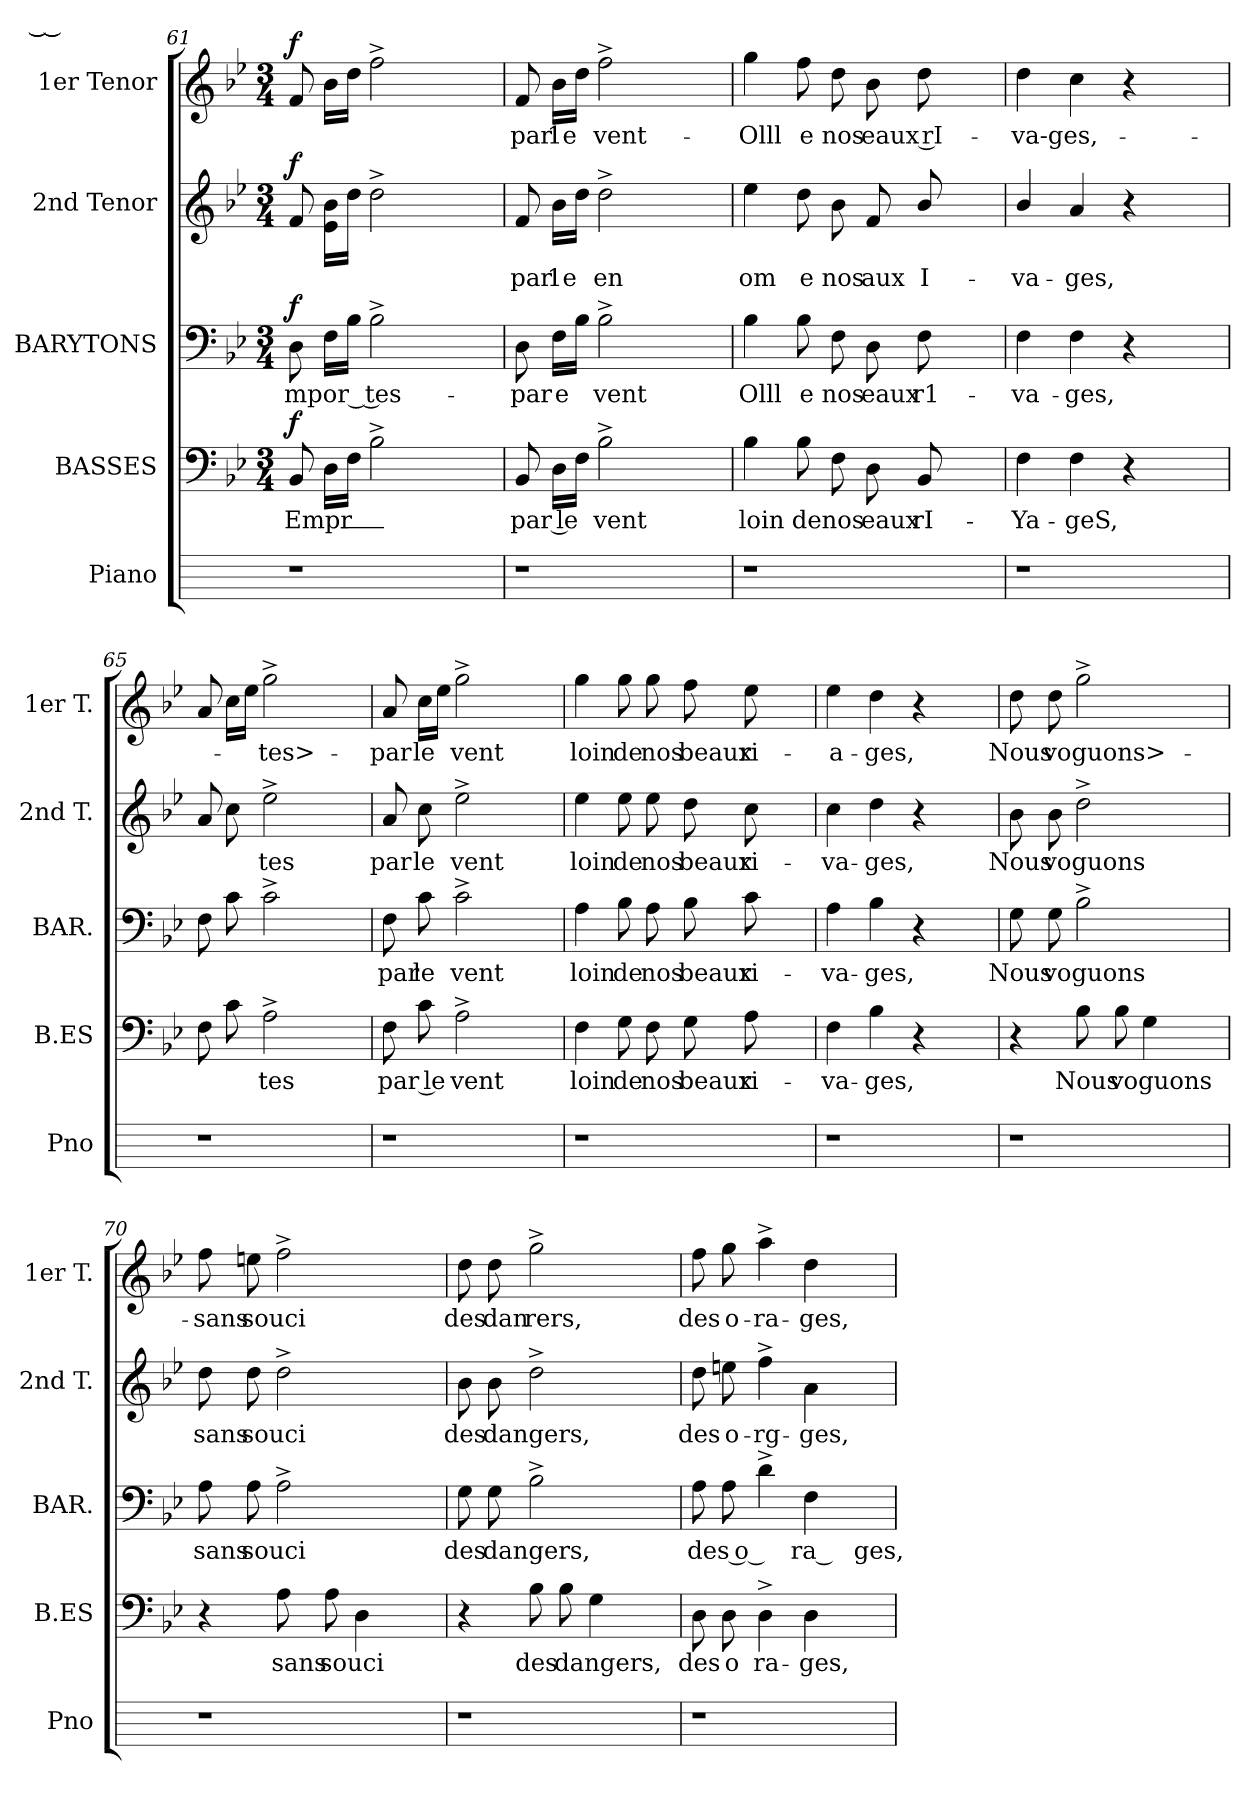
**kern	**kern	**text	**dynam	**kern	**text	**dynam	**kern	**text	**dynam	**kern	**text	**dynam
*part5	*part4	*part4	*part4	*part3	*part3	*part3	*part2	*part2	*part2	*part1	*part1	*part1
*staff5	*staff4	*staff4	*staff4	*staff3	*staff3	*staff3	*staff2	*staff2	*staff2	*staff1	*staff1	*staff1
*I"Piano	*I"BASSES	*	*	*I"BARYTONS	*	*	*I"2nd Tenor	*	*	*I"1er Tenor	*	*
*I'Pno	*I'B.ES	*	*	*I'BAR.	*	*	*I'2nd T.	*	*	*I'1er T.	*	*
!!LO:LB:g=z
*	*clefF4	*	*	*clefF4	*	*	*clefG2	*	*	*clefG2	*	*
*	*k[b-e-]	*	*	*k[b-e-]	*	*	*k[b-e-]	*	*	*k[b-e-]	*	*
*	*M3/4	*	*	*M3/4	*	*	*M3/4	*	*	*M3/4	*	*
=61	=61	=61	=61	=61	=61	=61	=61	=61	=61	=61	=61	=61
!LO:N:vis=1	!	!	!LO:DY:a	!	!	!LO:DY:a	!	!	!LO:DY:a	!	!	!LO:DY:a
1r	8BB-/	Empr_	f	8D\	mpor_ tes-	f	8f/	.	f	8f/	.	f
.	16D\LL	.	.	16F\LL	.	.	16e-\ 16b-\LL	.	.	16b-\LL	.	.
.	16F\JJ	.	.	16B-\JJ	.	.	16dd\JJ	.	.	16dd\JJ	.	.
.	2B-^\	.	.	2B-^\	.	.	2dd^\	.	.	2ff^\	.	.
.	4ryy	.	.	4ryy	.	.	4ryy	.	.	4ryy	.	.
=62	=62	=62	=62	=62	=62	=62	=62	=62	=62	=62	=62	=62
!LO:N:vis=1	!	!	!	!	!	!	!	!	!	!	!	!
1r	8BB-/	par le	.	8D\	-par	.	8f/	par	.	8f/	par	.
.	16D\LL	.	.	16F\LL	e	.	16b-\LL	1e	.	16b-\LL	1e	.
.	16F\JJ	.	.	16B-\JJ	.	.	16dd\JJ	.	.	16dd\JJ	.	.
.	2B-^\	vent	.	2B-^\	vent	.	2dd^\	en	.	2ff^\	vent-	.
.	4ryy	.	.	4ryy	.	.	4ryy	.	.	4ryy	.	.
=63	=63	=63	=63	=63	=63	=63	=63	=63	=63	=63	=63	=63
!LO:N:vis=1	!	!	!	!	!	!	!	!	!	!	!	!
1r	4B-\	loin	.	4B-\	Olll	.	4ee-\	om	.	4gg\	-Olll	.
.	8B-\	de	.	8B-\	e	.	8dd\	e	.	8ff\	e	.
.	8F\	nos	.	8F\	nos	.	8b-\	nos	.	8dd\	nos	.
.	8D\	eaux	.	8D\	eaux	.	8f/	aux	.	8b-\	eaux rI-	.
.	8BB-/	rI-	.	8F\	r1-	.	8b-/	I-	.	8dd\	.	.
.	4ryy	.	.	4ryy	.	.	4ryy	.	.	4ryy	.	.
=64	=64	=64	=64	=64	=64	=64	=64	=64	=64	=64	=64	=64
!LO:N:vis=1	!	!	!	!	!	!	!	!	!	!	!	!
1r	4F\	-Ya-	.	4F\	-va­-	.	4b-/	-va-	.	4dd\	-va-ges,-	.
.	4F\	-geS,	.	4F\	-ges,	.	4a/	-ges,	.	4cc\	.	.
.	4r	.	.	4r	.	.	4r	.	.	4r	.	.
.	4ryy	.	.	4ryy	.	.	4ryy	.	.	4ryy	.	.
!!LO:LB:g=z
=65	=65	=65	=65	=65	=65	=65	=65	=65	=65	=65	=65	=65
!LO:N:vis=1	!	!	!	!	!	!	!	!	!	!	!	!
1r	8F\	.	.	8F\	.	.	8a/	.	.	8a/	.	.
.	8c\	.	.	8c\	.	.	8cc\	.	.	16cc\LL	.	.
.	.	.	.	.	.	.	.	.	.	16ee-\JJ	.	.
.	2A^\	tes	.	2c^\	.	.	2ee-^\	tes	.	2gg^\	-tes>-	.
.	4ryy	.	.	4ryy	.	.	4ryy	.	.	4ryy	.	.
=66	=66	=66	=66	=66	=66	=66	=66	=66	=66	=66	=66	=66
!LO:N:vis=1	!	!	!	!	!	!	!	!	!	!	!	!
1r	8F\	par le	.	8F\	par	.	8a/	par	.	8a/	-par	.
.	8c\	.	.	8c\	le	.	8cc\	le	.	16cc\LL	le	.
.	.	.	.	.	.	.	.	.	.	16ee-\JJ	.	.
.	2A^\	vent	.	2c^\	vent	.	2ee-^\	vent	.	2gg^\	vent	.
.	4ryy	.	.	4ryy	.	.	4ryy	.	.	4ryy	.	.
=67	=67	=67	=67	=67	=67	=67	=67	=67	=67	=67	=67	=67
!LO:N:vis=1	!	!	!	!	!	!	!	!	!	!	!	!
1r	4F\	loin	.	4A\	loin	.	4ee-\	loin	.	4gg\	loin	.
.	8G\	de	.	8B-\	de	.	8ee-\	de	.	8gg\	de	.
.	8F\	nos	.	8A\	nos	.	8ee-\	nos	.	8gg\	nos	.
.	8G\	beaux	.	8B-\	beaux	.	8dd\	beaux	.	8ff\	beaux	.
.	8A\	ri-	.	8c\	ri-	.	8cc\	ri-	.	8ee-\	ri-	.
.	4ryy	.	.	4ryy	.	.	4ryy	.	.	4ryy	.	.
=68	=68	=68	=68	=68	=68	=68	=68	=68	=68	=68	=68	=68
!LO:N:vis=1	!	!	!	!	!	!	!	!	!	!	!	!
1r	4F\	-va-	.	4A\	-va-	.	4cc\	-va-	.	4ee-\	-a-	.
.	4B-\	-ges,	.	4B-\	-ges,	.	4dd\	-ges,	.	4dd\	-ges,	.
.	4r	.	.	4r	.	.	4r	.	.	4r	.	.
.	4ryy	.	.	4ryy	.	.	4ryy	.	.	4ryy	.	.
!!LO:LB:g=z
=69	=69	=69	=69	=69	=69	=69	=69	=69	=69	=69	=69	=69
!LO:N:vis=1	!	!	!	!	!	!	!	!	!	!	!	!
1r	4r	.	.	8G\	Nous	.	8b-\	Nous	.	8dd\	Nous	.
.	.	.	.	8G\	voguons	.	8b-\	voguons	.	8dd\	voguons>-	.
.	8B-\	Nous	.	2B-^\	.	.	2dd^\	.	.	2gg^\	.	.
.	8B-\	voguons	.	.	.	.	.	.	.	.	.	.
.	4G\	.	.	.	.	.	.	.	.	.	.	.
.	4ryy	.	.	4ryy	.	.	4ryy	.	.	4ryy	.	.
=70	=70	=70	=70	=70	=70	=70	=70	=70	=70	=70	=70	=70
!LO:N:vis=1	!	!	!	!	!	!	!	!	!	!	!	!
1r	4r	.	.	8A\	sans	.	8dd\	sans	.	8ff\	-sans	.
.	.	.	.	8A\	souci	.	8dd\	souci	.	8een\	souci	.
.	8A\	sans	.	2A^\	.	.	2dd^\	.	.	2ff^\	.	.
.	8A\	souci	.	.	.	.	.	.	.	.	.	.
.	4D\	.	.	.	.	.	.	.	.	.	.	.
.	4ryy	.	.	4ryy	.	.	4ryy	.	.	4ryy	.	.
=71	=71	=71	=71	=71	=71	=71	=71	=71	=71	=71	=71	=71
!LO:N:vis=1	!	!	!	!	!	!	!	!	!	!	!	!
1r	4r	.	.	8G\	des	.	8b-\	des	.	8dd\	des	.
.	.	.	.	8G\	dangers,	.	8b-\	dangers,	.	8dd\	dan	.
.	8B-\	des	.	2B-^\	.	.	2dd^\	.	.	2gg^\	rers,	.
.	8B-\	dangers,	.	.	.	.	.	.	.	.	.	.
.	4G\	.	.	.	.	.	.	.	.	.	.	.
.	4ryy	.	.	4ryy	.	.	4ryy	.	.	4ryy	.	.
=72	=72	=72	=72	=72	=72	=72	=72	=72	=72	=72	=72	=72
!LO:N:vis=1	!	!	!	!	!	!	!	!	!	!	!	!
1r	8D\	des	.	8A\	des o _ ra _ ges,-	.	8dd\	des	.	8ff\	des	.
.	8D\	o_	.	8A\	.	.	8een\	o-	.	8gg\	o-	.
.	4D^\	ra-	.	4d^\	.	.	4ff^\	-rg-	.	4aa^\	-ra-	.
.	4D\	-ges,	.	4F\	.	.	4a\	-ges,	.	4dd\	-ges,	.
.	4ryy	.	.	4ryy	.	.	4ryy	.	.	4ryy	.	.
=	=	=	=	=	=	=	=	=	=	=	=	=
*-	*-	*-	*-	*-	*-	*-	*-	*-	*-	*-	*-	*-
